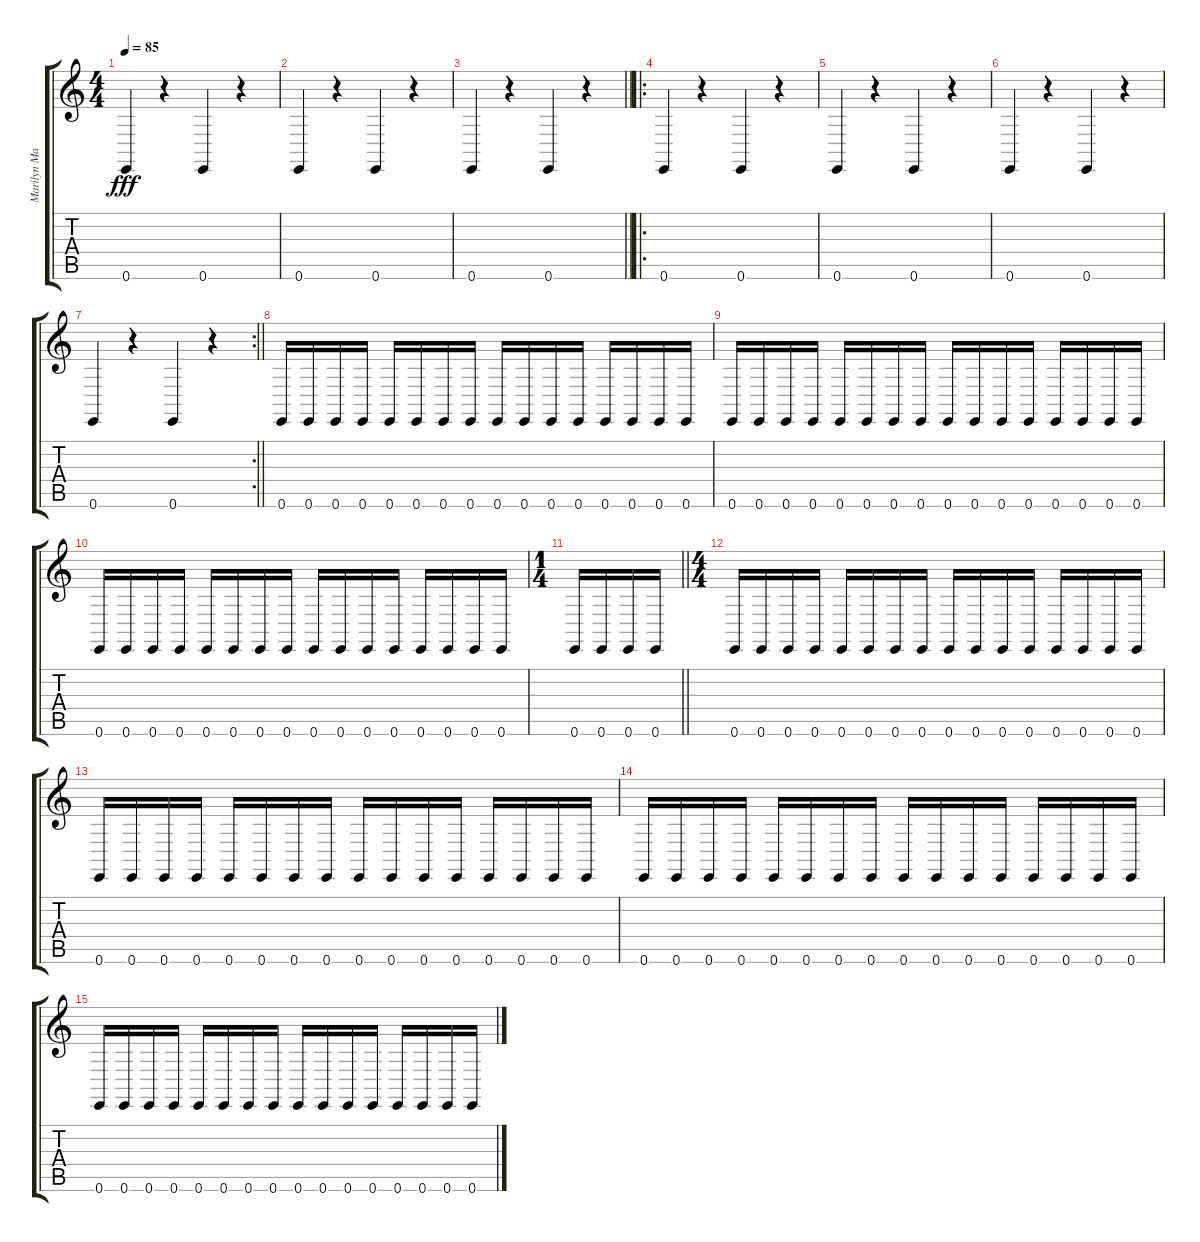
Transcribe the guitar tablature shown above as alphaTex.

\track ("Marilyn Manson (scab loop)" "Marilyn Ma") {instrument breathnoise}
\staff {score tabs}
\tuning (E4 B3 G3 D3 A2 E2) {hide}
\ts (4 4)
\tempo 85
\clef g2
\ks c
0.6.4{dy fff} r.4 0.6.4 r.4 |
0.6.4 r.4 0.6.4 r.4 |
\barLineRight lightlight
0.6.4 r.4 0.6.4 r.4 |
\ro
0.6.4 r.4 0.6.4 r.4 |
0.6.4 r.4 0.6.4 r.4 |
0.6.4 r.4 0.6.4 r.4 |
\rc 2
\barLineRight lightlight
0.6.4 r.4 0.6.4 r.4 |
0.6.16 0.6.16 0.6.16 0.6.16 0.6.16 0.6.16 0.6.16 0.6.16 0.6.16 0.6.16 0.6.16 0.6.16 0.6.16 0.6.16 0.6.16 0.6.16 |
0.6.16 0.6.16 0.6.16 0.6.16 0.6.16 0.6.16 0.6.16 0.6.16 0.6.16 0.6.16 0.6.16 0.6.16 0.6.16 0.6.16 0.6.16 0.6.16 |
0.6.16 0.6.16 0.6.16 0.6.16 0.6.16 0.6.16 0.6.16 0.6.16 0.6.16 0.6.16 0.6.16 0.6.16 0.6.16 0.6.16 0.6.16 0.6.16 |
\ts (1 4)
\barLineRight lightlight
0.6.16 0.6.16 0.6.16 0.6.16 |
\ts (4 4)
0.6.16{volume 0} 0.6.16 0.6.16 0.6.16 0.6.16 0.6.16 0.6.16 0.6.16 0.6.16 0.6.16 0.6.16 0.6.16 0.6.16 0.6.16 0.6.16 0.6.16 |
0.6.16 0.6.16 0.6.16 0.6.16 0.6.16 0.6.16 0.6.16 0.6.16 0.6.16 0.6.16 0.6.16 0.6.16 0.6.16 0.6.16 0.6.16 0.6.16 |
0.6.16 0.6.16 0.6.16 0.6.16 0.6.16 0.6.16 0.6.16 0.6.16 0.6.16 0.6.16 0.6.16 0.6.16 0.6.16 0.6.16 0.6.16 0.6.16 |
0.6.16 0.6.16 0.6.16 0.6.16 0.6.16 0.6.16 0.6.16 0.6.16 0.6.16 0.6.16 0.6.16 0.6.16 0.6.16 0.6.16 0.6.16 0.6.16
